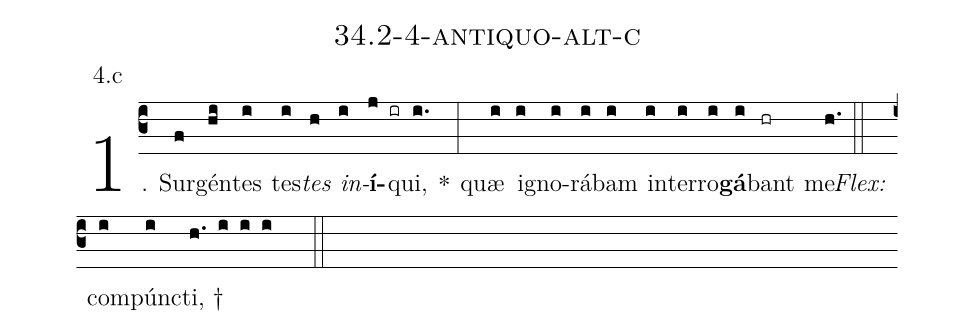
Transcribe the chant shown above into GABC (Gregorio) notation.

name: 34.2-4-antiquo-alt-c;
annotation: 4.c;
%%
(c3)1. Sur(f)gén(hi)tes(i) tes(i)<i>tes</i>(h) <i>in</i>(i)<b>í</b>(j ir)qui,(i.) *(:) quæ(i) i(i)gno(i)rá(i)bam(i) in(i)ter(i)ro(i)<b>gá</b>(i)bant(hr) me.(h.) (::)
<i>Flex:</i>()  com(i)púnc(i)ti, †(h. i i i  ::)

%E(i) u(i) o(i) u(i) a(i) e.(h.) (::)
